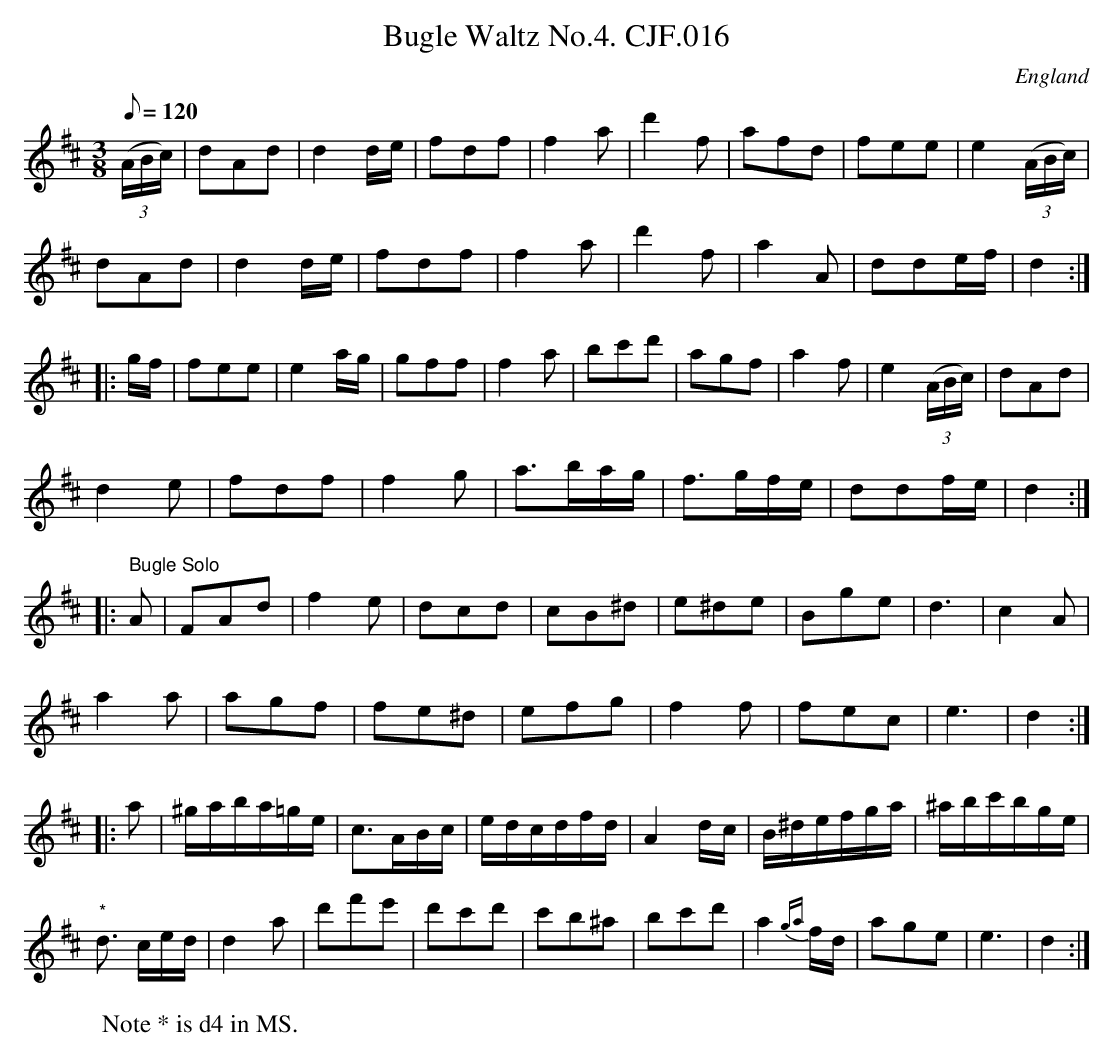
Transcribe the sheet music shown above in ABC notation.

X:1
T:Bugle Waltz No.4. CJF.016
O:England
M:3/8
L:1/16
Q:1/8=120
K:D major
((3ABc)|\
d2A2d2|d4de|f2d2f2|f4a2|d'4f2|a2f2d2|f2e2e2|\
e4((3ABc)|!
d2A2d2|d4de|f2d2f2|f4a2|d'4f2|a4A2|d2d2ef|d4:|!
|:gf|f2e2e2|e4ag|g2f2f2|f4a2|b2c'2d'2|\
a2g2f2|a4f2|e4((3ABc)|d2A2d2|!
d4e2|f2d2f2|f4g2|a3bag|f3gfe|d2d2fe|d4:|!
|:" Bugle Solo"A2|F2A2d2|f4e2|d2c2d2|c2B2^d2|\
e2^d2e2|B2g2e2|d6|c4A2|!
a4a2|a2g2f2|f2e2^d2|e2f2g2|f4f2|f2e2c2|e6|d4:|!
|:a2|^gaba=ge|c3ABc|edcdfd|A4dc|B^defga|^abc'bge|!
"*"d3 ced|d4a2|d'2f'2e'2|d'2c'2d'2|c'2b2^a2|\
b2c'2d'2|a4{ga}fd|a2g2e2|e6|d4:|
W:Note * is d4 in MS.
